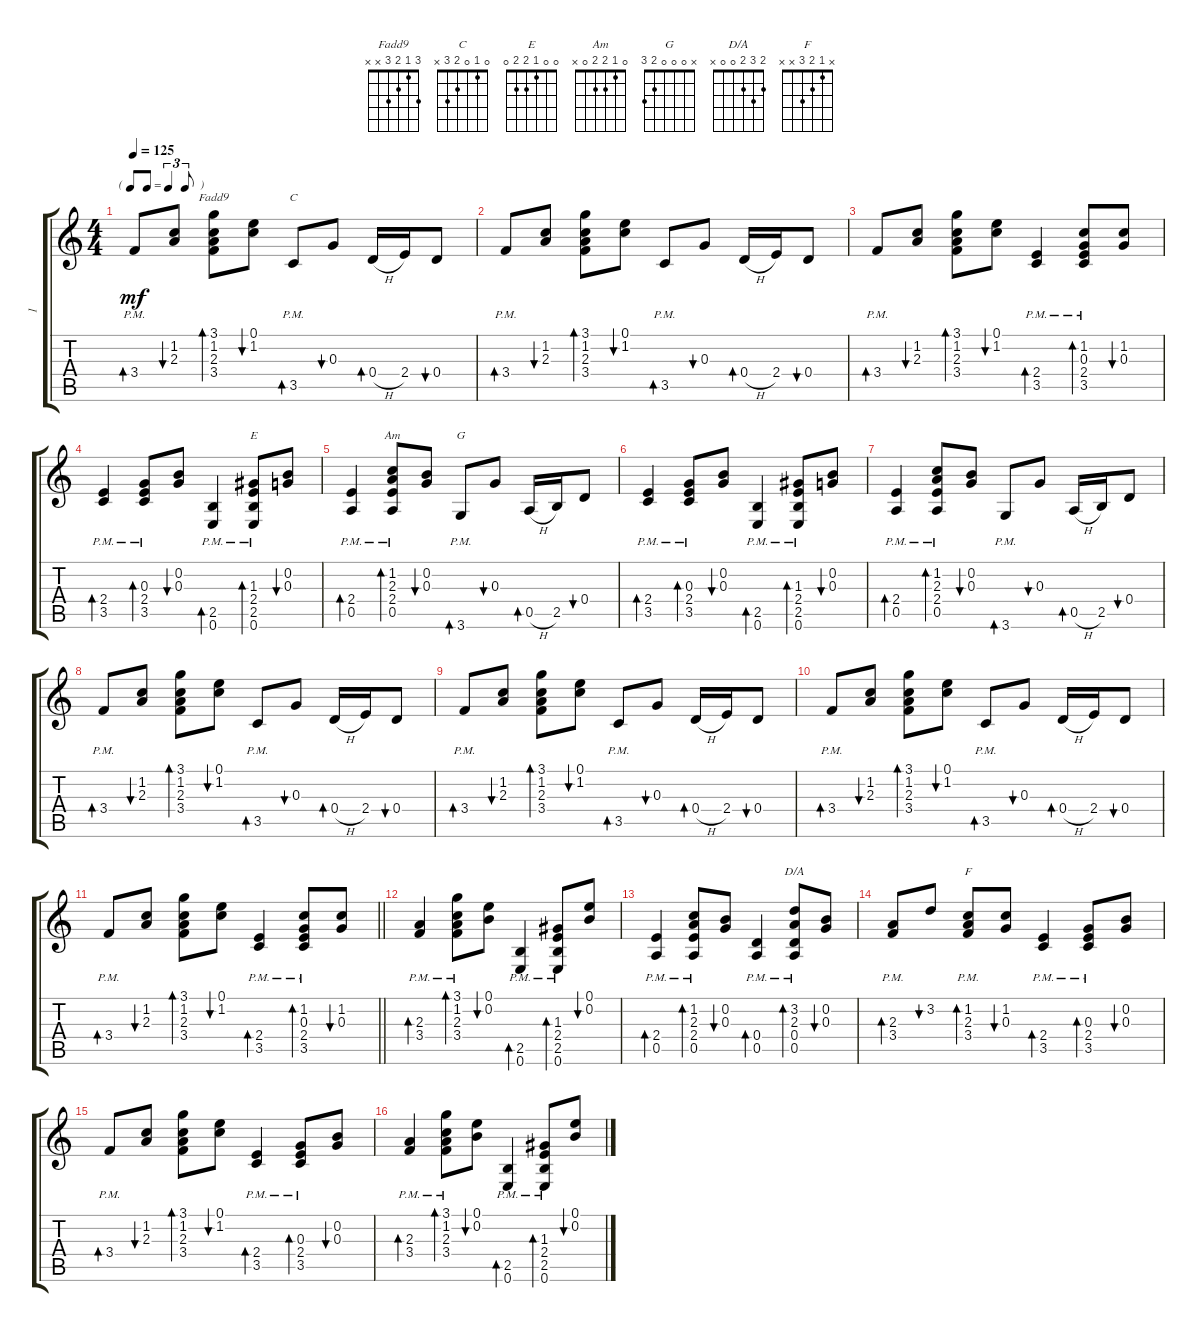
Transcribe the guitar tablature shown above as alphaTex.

\track ("1" "1") {instrument overdrivenguitar}
\staff {score tabs}
\tuning (E4 B3 G3 D3 A2 E2) {hide}
\chord ("Fadd9" 3 1 2 3 x x)
\chord ("C" 0 1 0 2 3 x)
\chord ("E" 0 0 1 2 2 0)
\chord ("Am" 0 1 2 2 0 x)
\chord ("G" x 0 0 0 2 3)
\chord ("D/A" 2 3 2 0 0 x)
\chord ("F" x 1 2 3 x x)
\ts (4 4)
\tf triplet8th
\tempo 125
\clef g2
\ks c
3.4{pm}.8{bd 30 dy mf} (1.2 2.3).8{bu 30} (3.1 1.2 2.3 3.4).8{bd 30 ch "Fadd9"} (0.1 1.2).8{bu 30} 3.5{pm}.8{bd 30 ch "C"} 0.3.8{bu 30} 0.4{h}.16{bd 30} 2.4.16 0.4.8{bu 30} |
3.4{pm}.8{bd 30} (1.2 2.3).8{bu 30} (3.1 1.2 2.3 3.4).8{bd 30} (0.1 1.2).8{bu 30} 3.5{pm}.8{bd 30} 0.3.8{bu 30} 0.4{h}.16{bd 30} 2.4.16 0.4.8{bu 30} |
3.4{pm}.8{bd 30} (1.2 2.3).8{bu 30} (3.1 1.2 2.3 3.4).8{bd 30} (0.1 1.2).8{bu 30} (2.4{pm} 3.5{pm}).4{bd 30} (1.2{pm} 0.3{pm} 2.4{pm} 3.5{pm}).8{bd 30} (1.2 0.3).8{bu 30} |
(2.4{pm} 3.5{pm}).4{bd 30} (0.3{pm} 2.4{pm} 3.5{pm}).8{bd 30} (0.2 0.3).8{bu 30} (2.5{pm} 0.6{pm}).4{bd 30} (1.3{pm} 2.4{pm} 2.5{pm} 0.6{pm}).8{bd 30 ch "E"} (0.2 0.3).8{bu 30} |
(2.4{pm} 0.5{pm}).4{bd 30} (1.2{pm} 2.3{pm} 2.4{pm} 0.5{pm}).8{bd 30 ch "Am"} (0.2 0.3).8{bu 30} 3.6{pm}.8{bd 30 ch "G"} 0.3.8{bu 30} 0.5{h}.16{bd 30} 2.5.16 0.4.8{bu 30} |
(2.4{pm} 3.5{pm}).4{bd 30} (0.3{pm} 2.4{pm} 3.5{pm}).8{bd 30} (0.2 0.3).8{bu 30} (2.5{pm} 0.6{pm}).4{bd 30} (1.3{pm} 2.4{pm} 2.5{pm} 0.6{pm}).8{bd 30} (0.2 0.3).8{bu 30} |
(2.4{pm} 0.5{pm}).4{bd 30} (1.2{pm} 2.3{pm} 2.4{pm} 0.5{pm}).8{bd 30} (0.2 0.3).8{bu 30} 3.6{pm}.8{bd 30} 0.3.8{bu 30} 0.5{h}.16{bd 30} 2.5.16 0.4.8{bu 30} |
3.4{pm}.8{bd 30} (1.2 2.3).8{bu 30} (3.1 1.2 2.3 3.4).8{bd 30} (0.1 1.2).8{bu 30} 3.5{pm}.8{bd 30} 0.3.8{bu 30} 0.4{h}.16{bd 30} 2.4.16 0.4.8{bu 30} |
3.4{pm}.8{bd 30} (1.2 2.3).8{bu 30} (3.1 1.2 2.3 3.4).8{bd 30} (0.1 1.2).8{bu 30} 3.5{pm}.8{bd 30} 0.3.8{bu 30} 0.4{h}.16{bd 30} 2.4.16 0.4.8{bu 30} |
3.4{pm}.8{bd 30} (1.2 2.3).8{bu 30} (3.1 1.2 2.3 3.4).8{bd 30} (0.1 1.2).8{bu 30} 3.5{pm}.8{bd 30} 0.3.8{bu 30} 0.4{h}.16{bd 30} 2.4.16 0.4.8{bu 30} |
\barLineRight lightlight
3.4{pm}.8{bd 30} (1.2 2.3).8{bu 30} (3.1 1.2 2.3 3.4).8{bd 30} (0.1 1.2).8{bu 30} (2.4{pm} 3.5{pm}).4{bd 30} (1.2{pm} 0.3{pm} 2.4{pm} 3.5{pm}).8{bd 30} (1.2 0.3).8{bu 30} |
(2.3{pm} 3.4{pm}).4{bd 30} (3.1 1.2 2.3{pm} 3.4{pm}).8{bd 30} (0.1 0.2).8{bu 30} (2.5{pm} 0.6{pm}).4{bd 30} (1.3{pm} 2.4{pm} 2.5{pm} 0.6{pm}).8{bd 30} (0.1 0.2).8{bu 30} |
(2.4{pm} 0.5{pm}).4{bd 30} (1.2{pm} 2.3{pm} 2.4{pm} 0.5{pm}).8{bd 30} (0.2 0.3).8{bu 30} (0.4{pm} 0.5{pm}).4{bd 30} (3.2 2.3 0.4{pm} 0.5{pm}).8{bd 30 ch "D/A"} (0.2 0.3).8{bu 30} |
(2.3{pm} 3.4{pm}).8{bd 30} 3.2.8{bu 30} (1.2 2.3{pm} 3.4{pm}).8{bd 30 ch "F"} (1.2 0.3).8{bu 30} (2.4{pm} 3.5{pm}).4{bd 30} (0.3{pm} 2.4{pm} 3.5{pm}).8{bd 30} (0.2 0.3).8{bu 30} |
3.4{pm}.8{bd 30} (1.2 2.3).8{bu 30} (3.1 1.2 2.3 3.4).8{bd 30} (0.1 1.2).8{bu 30} (2.4{pm} 3.5{pm}).4{bd 30} (0.3{pm} 2.4{pm} 3.5{pm}).8{bd 30} (0.2 0.3).8{bu 30} |
(2.3{pm} 3.4{pm}).4{bd 30} (3.1 1.2 2.3{pm} 3.4{pm}).8{bd 30} (0.1 0.2).8{bu 30} (2.5{pm} 0.6{pm}).4{bd 30} (1.3{pm} 2.4{pm} 2.5{pm} 0.6{pm}).8{bd 30} (0.1 0.2).8{bu 30}
